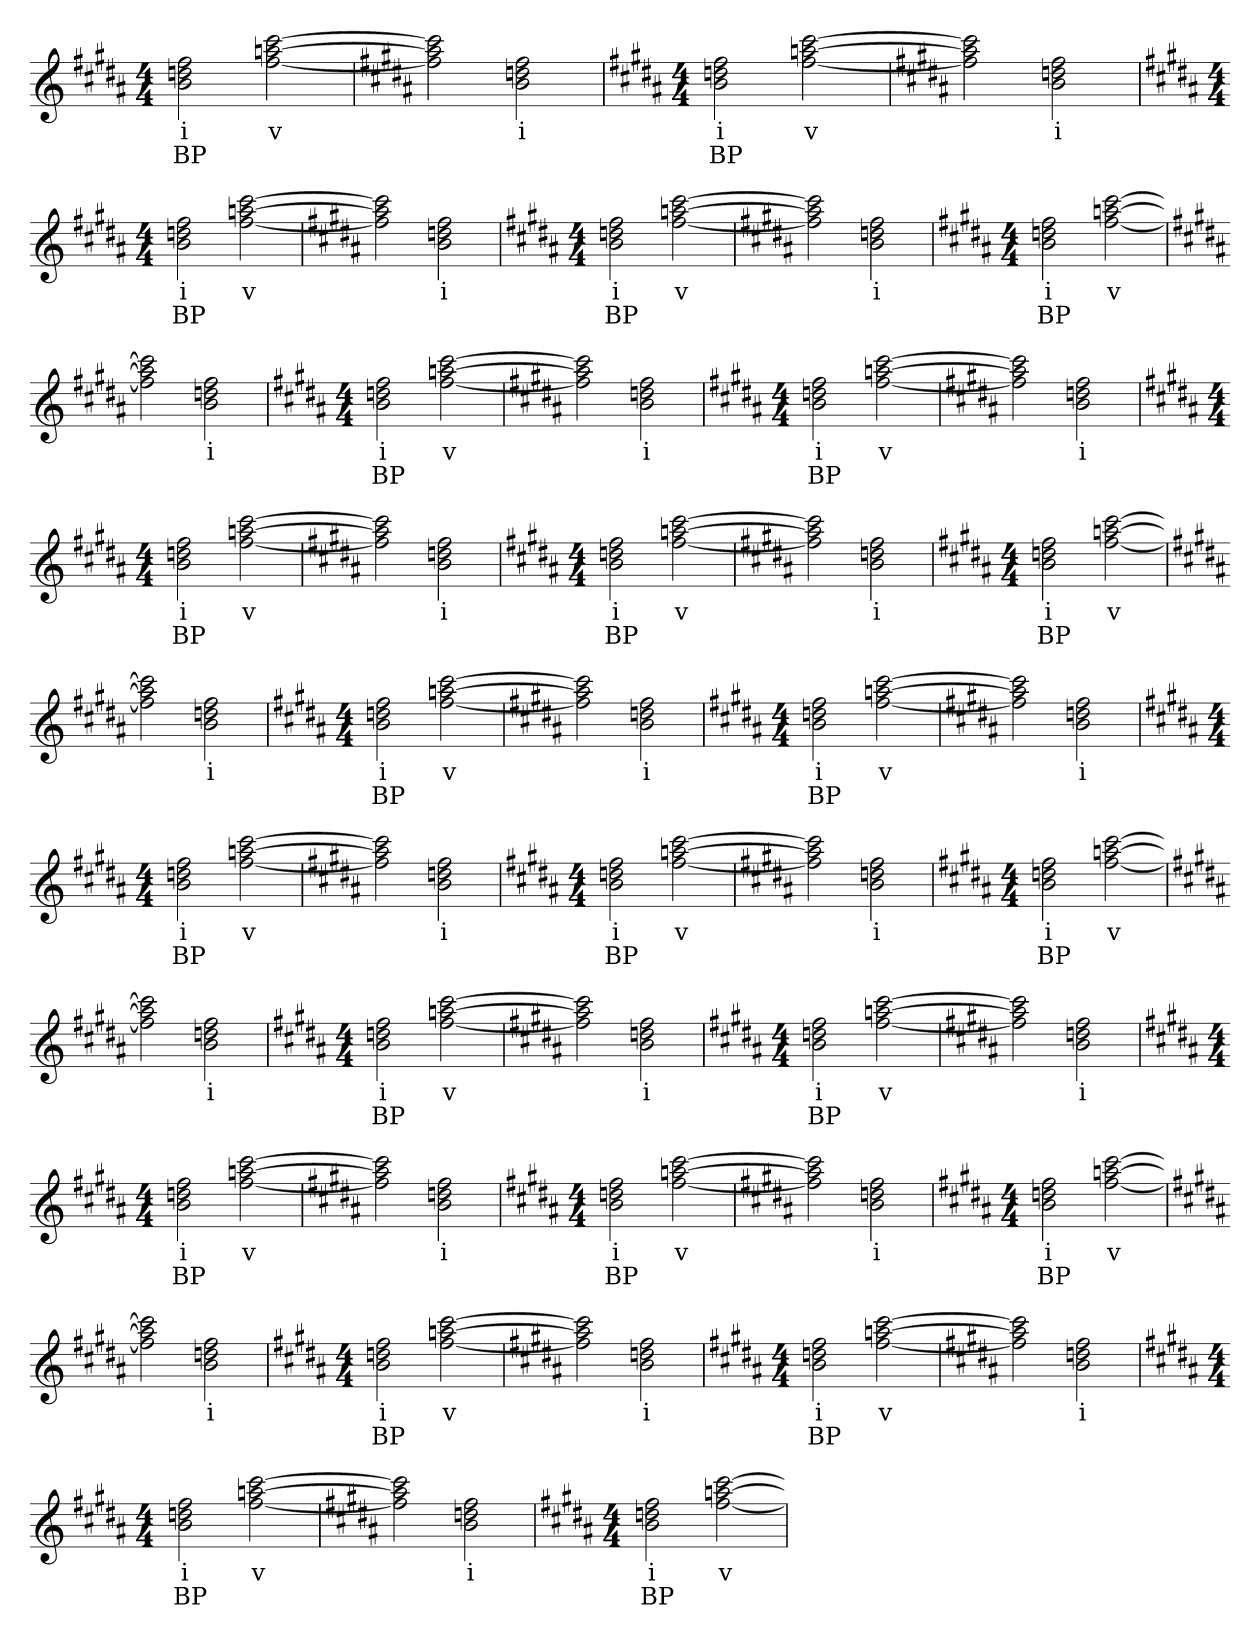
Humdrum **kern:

**kern	**text	**text
*part1	*part1	*part1
*staff1	*staff1	*staff1
*k[f#c#g#d#a#]	*	*
*B:	*	*
*M4/4	*	*
=	=	=
2b 2ddn 2ff#	i	BP
[2ff# [2aan [2ccc#	v	.
=	=	=
*k[f#c#g#d#a#]	*	*
*B:	*	*
2ff#] 2aan] 2ccc#]	.	.
2b 2ddn 2ff#	i	.
=	=	=
*k[f#c#g#d#a#]	*	*
*B:	*	*
*M4/4	*	*
2b 2ddn 2ff#	i	BP
[2ff# [2aan [2ccc#	v	.
=	=	=
*k[f#c#g#d#a#]	*	*
*B:	*	*
2ff#] 2aan] 2ccc#]	.	.
2b 2ddn 2ff#	i	.
=	=	=
*k[f#c#g#d#a#]	*	*
*B:	*	*
*M4/4	*	*
2b 2ddn 2ff#	i	BP
[2ff# [2aan [2ccc#	v	.
=	=	=
*k[f#c#g#d#a#]	*	*
*B:	*	*
2ff#] 2aan] 2ccc#]	.	.
2b 2ddn 2ff#	i	.
=	=	=
*k[f#c#g#d#a#]	*	*
*B:	*	*
*M4/4	*	*
2b 2ddn 2ff#	i	BP
[2ff# [2aan [2ccc#	v	.
=	=	=
*k[f#c#g#d#a#]	*	*
*B:	*	*
2ff#] 2aan] 2ccc#]	.	.
2b 2ddn 2ff#	i	.
=	=	=
*k[f#c#g#d#a#]	*	*
*B:	*	*
*M4/4	*	*
2b 2ddn 2ff#	i	BP
[2ff# [2aan [2ccc#	v	.
=	=	=
*k[f#c#g#d#a#]	*	*
*B:	*	*
2ff#] 2aan] 2ccc#]	.	.
2b 2ddn 2ff#	i	.
=	=	=
*k[f#c#g#d#a#]	*	*
*B:	*	*
*M4/4	*	*
2b 2ddn 2ff#	i	BP
[2ff# [2aan [2ccc#	v	.
=	=	=
*k[f#c#g#d#a#]	*	*
*B:	*	*
2ff#] 2aan] 2ccc#]	.	.
2b 2ddn 2ff#	i	.
=	=	=
*k[f#c#g#d#a#]	*	*
*B:	*	*
*M4/4	*	*
2b 2ddn 2ff#	i	BP
[2ff# [2aan [2ccc#	v	.
=	=	=
*k[f#c#g#d#a#]	*	*
*B:	*	*
2ff#] 2aan] 2ccc#]	.	.
2b 2ddn 2ff#	i	.
=	=	=
*k[f#c#g#d#a#]	*	*
*B:	*	*
*M4/4	*	*
2b 2ddn 2ff#	i	BP
[2ff# [2aan [2ccc#	v	.
=	=	=
*k[f#c#g#d#a#]	*	*
*B:	*	*
2ff#] 2aan] 2ccc#]	.	.
2b 2ddn 2ff#	i	.
=	=	=
*k[f#c#g#d#a#]	*	*
*B:	*	*
*M4/4	*	*
2b 2ddn 2ff#	i	BP
[2ff# [2aan [2ccc#	v	.
=	=	=
*k[f#c#g#d#a#]	*	*
*B:	*	*
2ff#] 2aan] 2ccc#]	.	.
2b 2ddn 2ff#	i	.
=	=	=
*k[f#c#g#d#a#]	*	*
*B:	*	*
*M4/4	*	*
2b 2ddn 2ff#	i	BP
[2ff# [2aan [2ccc#	v	.
=	=	=
*k[f#c#g#d#a#]	*	*
*B:	*	*
2ff#] 2aan] 2ccc#]	.	.
2b 2ddn 2ff#	i	.
=	=	=
*k[f#c#g#d#a#]	*	*
*B:	*	*
*M4/4	*	*
2b 2ddn 2ff#	i	BP
[2ff# [2aan [2ccc#	v	.
=	=	=
*k[f#c#g#d#a#]	*	*
*B:	*	*
2ff#] 2aan] 2ccc#]	.	.
2b 2ddn 2ff#	i	.
=	=	=
*k[f#c#g#d#a#]	*	*
*B:	*	*
*M4/4	*	*
2b 2ddn 2ff#	i	BP
[2ff# [2aan [2ccc#	v	.
=	=	=
*k[f#c#g#d#a#]	*	*
*B:	*	*
2ff#] 2aan] 2ccc#]	.	.
2b 2ddn 2ff#	i	.
=	=	=
*k[f#c#g#d#a#]	*	*
*B:	*	*
*M4/4	*	*
2b 2ddn 2ff#	i	BP
[2ff# [2aan [2ccc#	v	.
=	=	=
*k[f#c#g#d#a#]	*	*
*B:	*	*
2ff#] 2aan] 2ccc#]	.	.
2b 2ddn 2ff#	i	.
=	=	=
*k[f#c#g#d#a#]	*	*
*B:	*	*
*M4/4	*	*
2b 2ddn 2ff#	i	BP
[2ff# [2aan [2ccc#	v	.
=	=	=
*k[f#c#g#d#a#]	*	*
*B:	*	*
2ff#] 2aan] 2ccc#]	.	.
2b 2ddn 2ff#	i	.
=	=	=
*k[f#c#g#d#a#]	*	*
*B:	*	*
*M4/4	*	*
2b 2ddn 2ff#	i	BP
[2ff# [2aan [2ccc#	v	.
=	=	=
*k[f#c#g#d#a#]	*	*
*B:	*	*
2ff#] 2aan] 2ccc#]	.	.
2b 2ddn 2ff#	i	.
=	=	=
*k[f#c#g#d#a#]	*	*
*B:	*	*
*M4/4	*	*
2b 2ddn 2ff#	i	BP
[2ff# [2aan [2ccc#	v	.
=	=	=
*k[f#c#g#d#a#]	*	*
*B:	*	*
2ff#] 2aan] 2ccc#]	.	.
2b 2ddn 2ff#	i	.
=	=	=
*k[f#c#g#d#a#]	*	*
*B:	*	*
*M4/4	*	*
2b 2ddn 2ff#	i	BP
[2ff# [2aan [2ccc#	v	.
=	=	=
*k[f#c#g#d#a#]	*	*
*B:	*	*
2ff#] 2aan] 2ccc#]	.	.
2b 2ddn 2ff#	i	.
=	=	=
*k[f#c#g#d#a#]	*	*
*B:	*	*
*M4/4	*	*
2b 2ddn 2ff#	i	BP
[2ff# [2aan [2ccc#	v	.
=	=	=
*k[f#c#g#d#a#]	*	*
*B:	*	*
2ff#] 2aan] 2ccc#]	.	.
2b 2ddn 2ff#	i	.
=	=	=
*k[f#c#g#d#a#]	*	*
*B:	*	*
*M4/4	*	*
2b 2ddn 2ff#	i	BP
[2ff# [2aan [2ccc#	v	.
=	=	=
*k[f#c#g#d#a#]	*	*
*B:	*	*
2ff#] 2aan] 2ccc#]	.	.
2b 2ddn 2ff#	i	.
=	=	=
*k[f#c#g#d#a#]	*	*
*B:	*	*
*M4/4	*	*
2b 2ddn 2ff#	i	BP
[2ff# [2aan [2ccc#	v	.
=	=	=
*k[f#c#g#d#a#]	*	*
*B:	*	*
2ff#] 2aan] 2ccc#]	.	.
2b 2ddn 2ff#	i	.
=	=	=
*k[f#c#g#d#a#]	*	*
*B:	*	*
*M4/4	*	*
2b 2ddn 2ff#	i	BP
[2ff# [2aan [2ccc#	v	.
=	=	=
*k[f#c#g#d#a#]	*	*
*B:	*	*
2ff#] 2aan] 2ccc#]	.	.
2b 2ddn 2ff#	i	.
=	=	=
*k[f#c#g#d#a#]	*	*
*B:	*	*
*M4/4	*	*
2b 2ddn 2ff#	i	BP
[2ff# [2aan [2ccc#	v	.
=	=	=
*k[f#c#g#d#a#]	*	*
*B:	*	*
2ff#] 2aan] 2ccc#]	.	.
2b 2ddn 2ff#	i	.
=	=	=
*k[f#c#g#d#a#]	*	*
*B:	*	*
*M4/4	*	*
2b 2ddn 2ff#	i	BP
[2ff# [2aan [2ccc#	v	.
=	=	=
*k[f#c#g#d#a#]	*	*
*B:	*	*
2ff#] 2aan] 2ccc#]	.	.
2b 2ddn 2ff#	i	.
=	=	=
*k[f#c#g#d#a#]	*	*
*B:	*	*
*M4/4	*	*
2b 2ddn 2ff#	i	BP
[2ff# [2aan [2ccc#	v	.
=	=	=
*-	*-	*-
